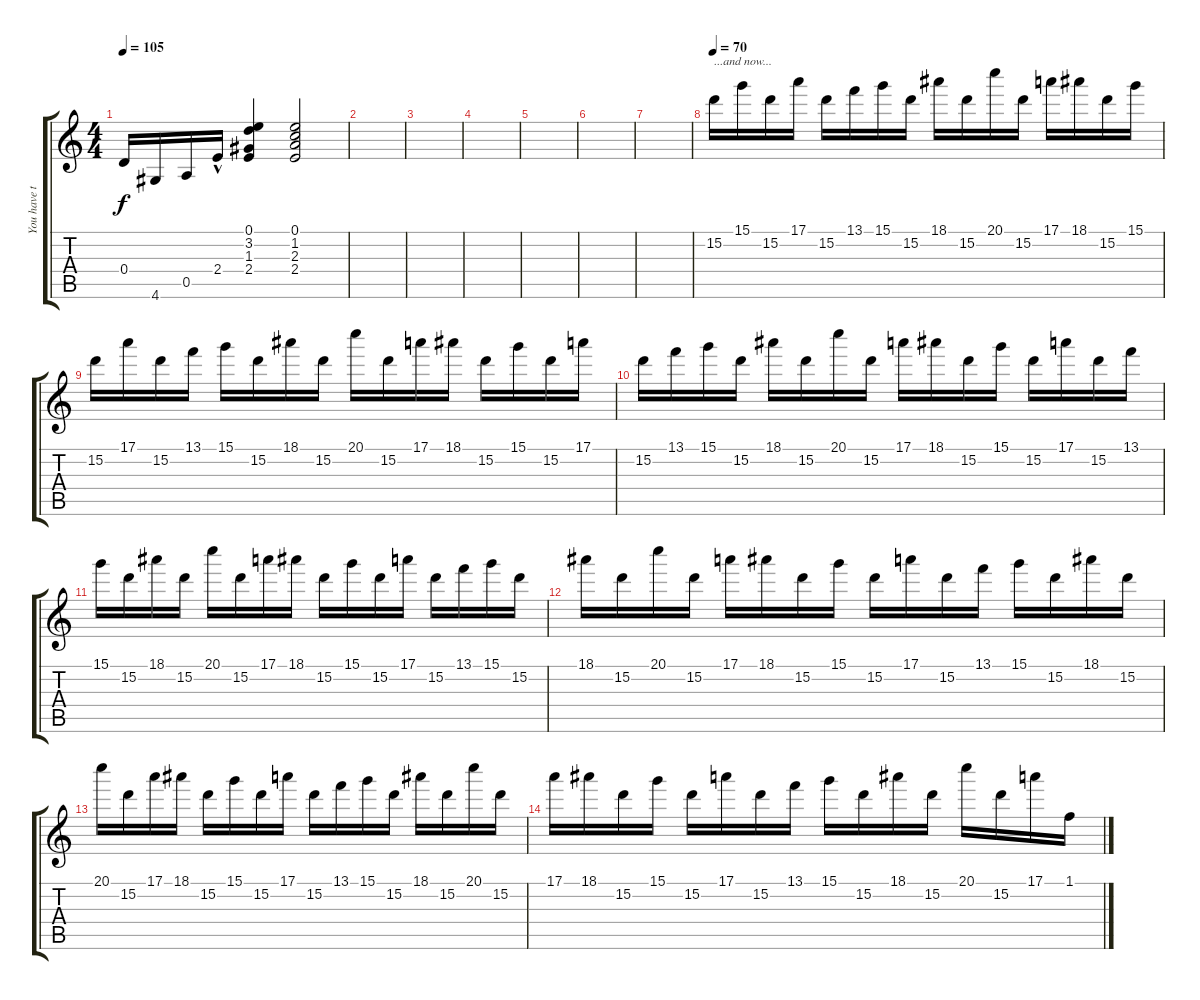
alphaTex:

\track ("You have to play this!!" "You have t") {instrument overdrivenguitar}
\staff {score tabs}
\tuning (E4 B3 G3 D3 A2 E2) {hide}
\ts (4 4)
\tempo 105
\clef g2
\ks c
0.4.16{dy f} 4.6.16 0.5.16 2.4{hac}.16 (0.1 3.2 1.3 2.4).4 (0.1 1.2 2.3 2.4).2 |
|
|
|
|
|
|
\tempo 70
15.2.16{txt "...and now..."} 15.1.16 15.2.16 17.1.16 15.2.16 13.1.16 15.1.16 15.2.16 18.1.16 15.2.16 20.1.16 15.2.16 17.1.16 18.1.16 15.2.16 15.1.16 |
15.2.16 17.1.16 15.2.16 13.1.16 15.1.16 15.2.16 18.1.16 15.2.16 20.1.16 15.2.16 17.1.16 18.1.16 15.2.16 15.1.16 15.2.16 17.1.16 |
15.2.16 13.1.16 15.1.16 15.2.16 18.1.16 15.2.16 20.1.16 15.2.16 17.1.16 18.1.16 15.2.16 15.1.16 15.2.16 17.1.16 15.2.16 13.1.16 |
15.1.16 15.2.16 18.1.16 15.2.16 20.1.16 15.2.16 17.1.16 18.1.16 15.2.16 15.1.16 15.2.16 17.1.16 15.2.16 13.1.16 15.1.16 15.2.16 |
18.1.16 15.2.16 20.1.16 15.2.16 17.1.16 18.1.16 15.2.16 15.1.16 15.2.16 17.1.16 15.2.16 13.1.16 15.1.16 15.2.16 18.1.16 15.2.16 |
20.1.16 15.2.16 17.1.16 18.1.16 15.2.16 15.1.16 15.2.16 17.1.16 15.2.16 13.1.16 15.1.16 15.2.16 18.1.16 15.2.16 20.1.16 15.2.16 |
17.1.16 18.1.16 15.2.16 15.1.16 15.2.16 17.1.16 15.2.16 13.1.16 15.1.16 15.2.16 18.1.16 15.2.16 20.1.16 15.2.16 17.1.16 1.1.16
